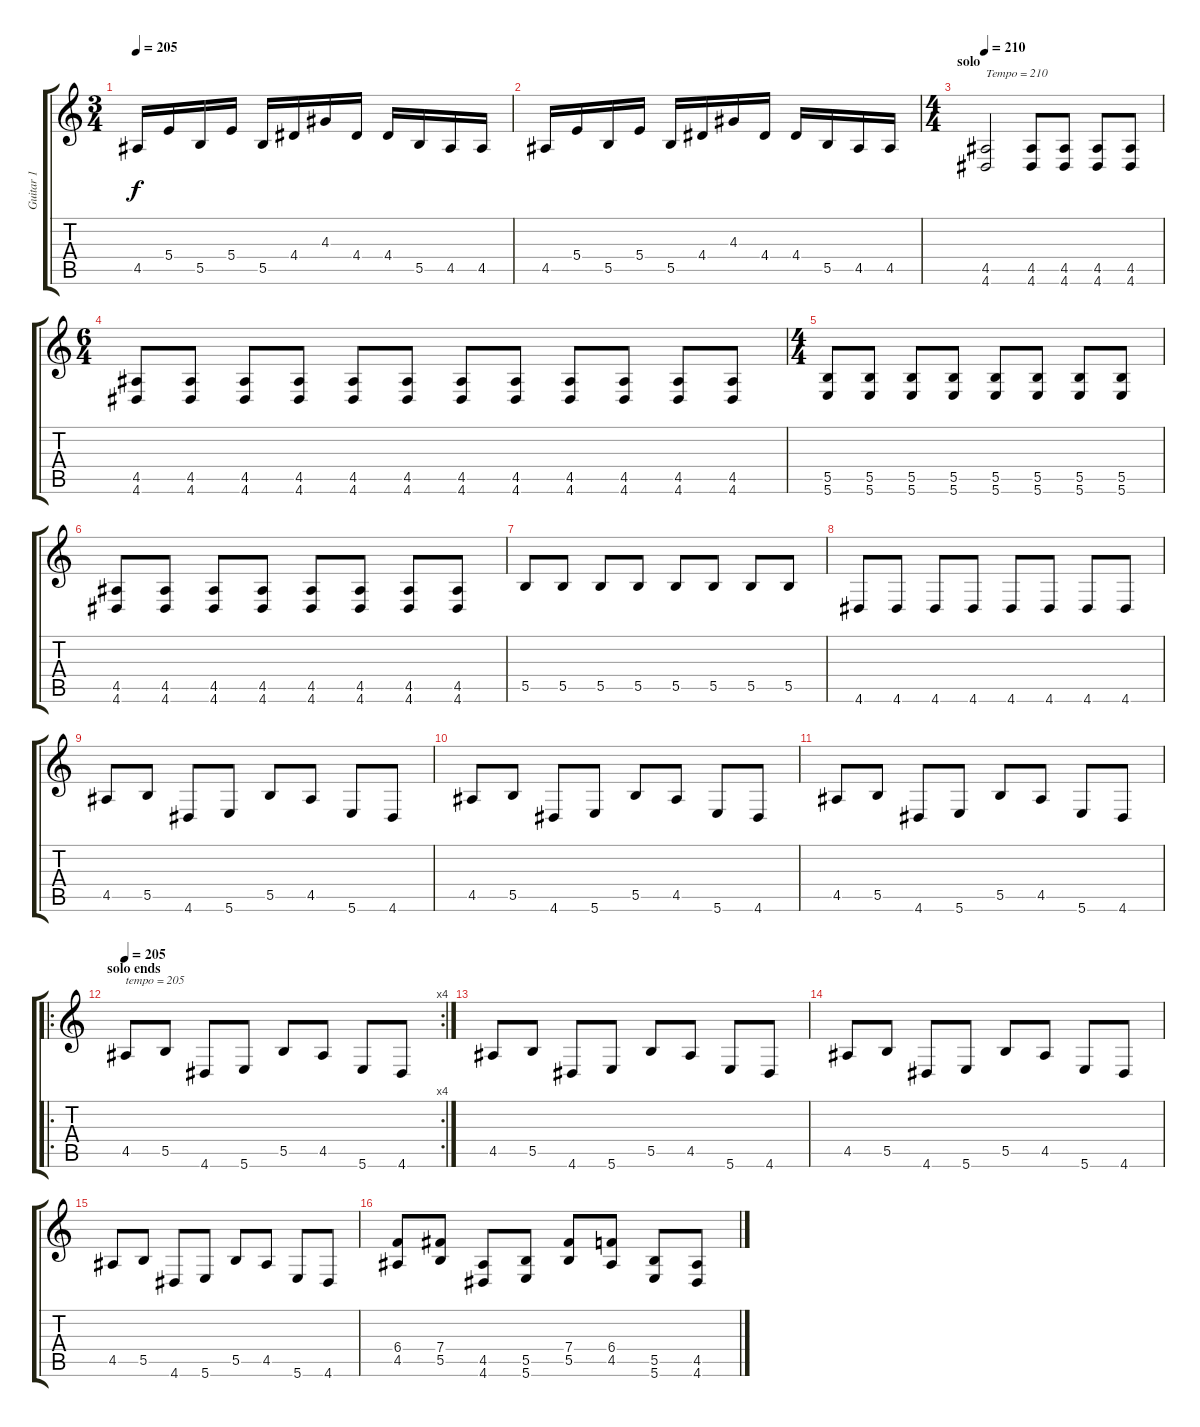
\track ("Guitar 1" "Guitar 1") {instrument distortionguitar}
\staff {score tabs}
\tuning (Db4 Ab3 E3 B2 Gb2 B1) {hide}
\ts (3 4)
\tempo 205
\clef g2
\ks c
4.5.16{dy f} 5.4.16 5.5.16 5.4.16 5.5.16 4.4.16 4.3.16 4.4.16 4.4.16 5.5.16 4.5.16 4.5.16 |
4.5.16 5.4.16 5.5.16 5.4.16 5.5.16 4.4.16 4.3.16 4.4.16 4.4.16 5.5.16 4.5.16 4.5.16 |
\ts (4 4)
\section ("" "solo")
\tempo 210
(4.5 4.6).2{txt "Tempo = 210"} (4.5 4.6).8 (4.5 4.6).8 (4.5 4.6).8 (4.5 4.6).8 |
\ts (6 4)
(4.5 4.6).8 (4.5 4.6).8 (4.5 4.6).8 (4.5 4.6).8 (4.5 4.6).8 (4.5 4.6).8 (4.5 4.6).8 (4.5 4.6).8 (4.5 4.6).8 (4.5 4.6).8 (4.5 4.6).8 (4.5 4.6).8 |
\ts (4 4)
(5.5 5.6).8 (5.5 5.6).8 (5.5 5.6).8 (5.5 5.6).8 (5.5 5.6).8 (5.5 5.6).8 (5.5 5.6).8 (5.5 5.6).8 |
(4.5 4.6).8 (4.5 4.6).8 (4.5 4.6).8 (4.5 4.6).8 (4.5 4.6).8 (4.5 4.6).8 (4.5 4.6).8 (4.5 4.6).8 |
5.5.8 5.5.8 5.5.8 5.5.8 5.5.8 5.5.8 5.5.8 5.5.8 |
4.6.8 4.6.8 4.6.8 4.6.8 4.6.8 4.6.8 4.6.8 4.6.8 |
4.5.8 5.5.8 4.6.8 5.6.8 5.5.8 4.5.8 5.6.8 4.6.8 |
4.5.8 5.5.8 4.6.8 5.6.8 5.5.8 4.5.8 5.6.8 4.6.8 |
4.5.8 5.5.8 4.6.8 5.6.8 5.5.8 4.5.8 5.6.8 4.6.8 |
\ro
\rc 4
\section ("" "solo ends")
\tempo 205
4.5.8{txt "tempo = 205"} 5.5.8 4.6.8 5.6.8 5.5.8 4.5.8 5.6.8 4.6.8 |
4.5.8 5.5.8 4.6.8 5.6.8 5.5.8 4.5.8 5.6.8 4.6.8 |
4.5.8 5.5.8 4.6.8 5.6.8 5.5.8 4.5.8 5.6.8 4.6.8 |
4.5.8 5.5.8 4.6.8 5.6.8 5.5.8 4.5.8 5.6.8 4.6.8 |
(6.4 4.5).8 (7.4 5.5).8 (4.5 4.6).8 (5.5 5.6).8 (7.4 5.5).8 (6.4 4.5).8 (5.5 5.6).8 (4.5 4.6).8
